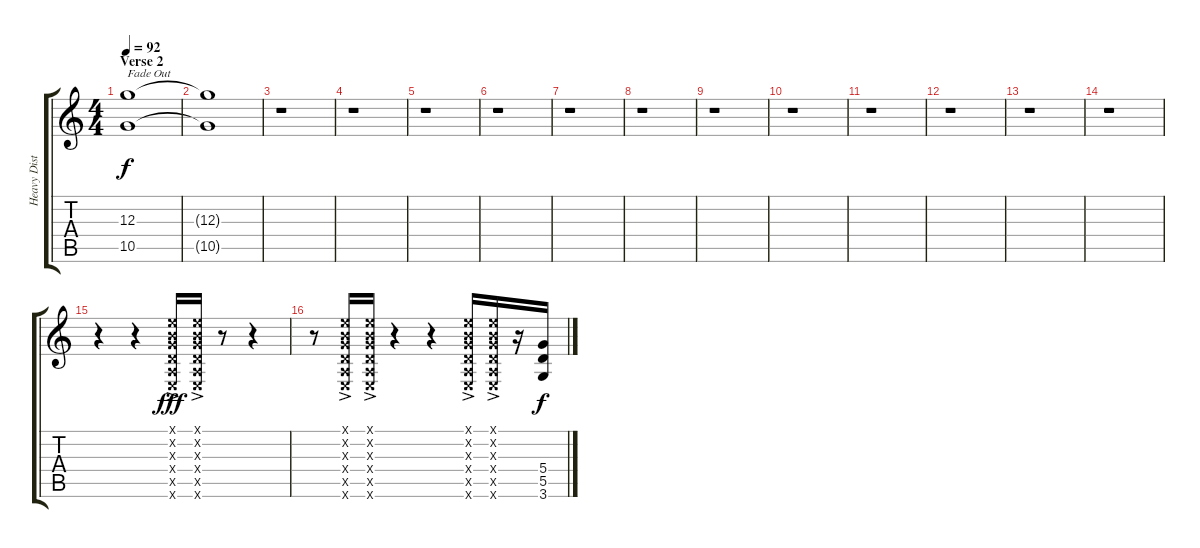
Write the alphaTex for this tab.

\track ("Heavy Distortion" "Heavy Dist") {instrument distortionguitar}
\staff {score tabs}
\tuning (E4 B3 G3 D3 A2 E2) {hide}
\ts (4 4)
\section ("" "Verse 2")
\tempo 92
\clef g2
\ks c
(12.3 10.5).1{txt "Fade Out" dy f volume 7} |
(12.3{t} 10.5{t}).1{volume 1} |
r.1{volume 11} |
r.1 |
r.1 |
r.1 |
r.1 |
r.1 |
r.1 |
r.1 |
r.1 |
r.1 |
r.1 |
r.1 |
r.4 r.4 (0.1{ac x} 0.2{ac x} 0.3{ac x} 0.4{ac x} 0.5{ac x} 0.6{ac x}).16{dy fff} (0.1{ac x} 0.2{ac x} 0.3{ac x} 0.4{ac x} 0.5{ac x} 0.6{ac x}).16 r.8 r.4 |
r.8 (0.1{ac x} 0.2{ac x} 0.3{ac x} 0.4{ac x} 0.5{ac x} 0.6{ac x}).16 (0.1{ac x} 0.2{ac x} 0.3{ac x} 0.4{ac x} 0.5{ac x} 0.6{ac x}).16 r.4 r.4 (0.1{ac x} 0.2{ac x} 0.3{ac x} 0.4{ac x} 0.5{ac x} 0.6{ac x}).16 (0.1{ac x} 0.2{ac x} 0.3{ac x} 0.4{ac x} 0.5{ac x} 0.6{ac x}).16 r.16 (5.4 5.5 3.6).16{dy f}
